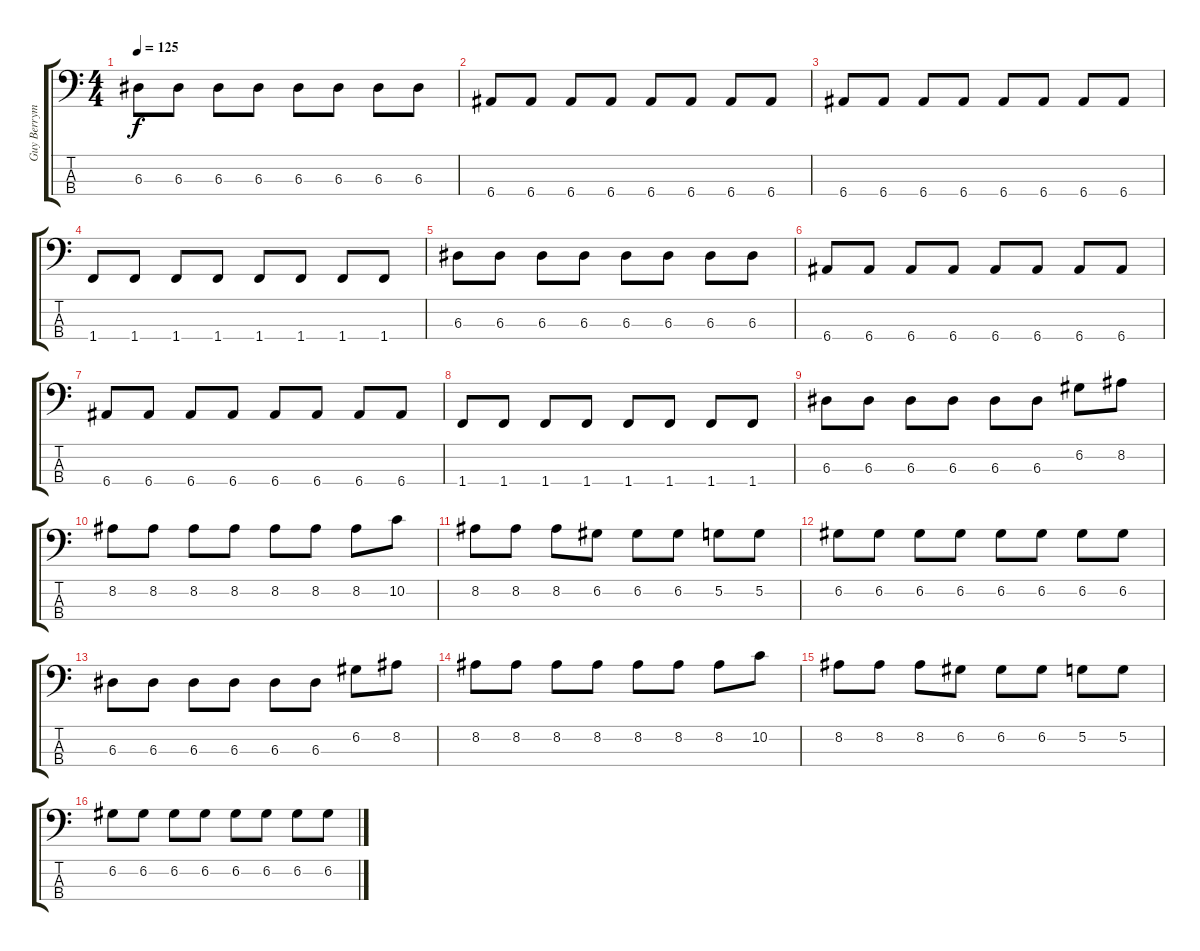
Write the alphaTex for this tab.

\track ("Guy Berryman" "Guy Berrym") {instrument electricbassfinger}
\staff {score tabs}
\tuning (G2 D2 A1 E1) {hide}
\ts (4 4)
\tempo 125
\clef f4
\ks c
6.3.8{dy f} 6.3.8 6.3.8 6.3.8 6.3.8 6.3.8 6.3.8 6.3.8 |
6.4.8 6.4.8 6.4.8 6.4.8 6.4.8 6.4.8 6.4.8 6.4.8 |
6.4.8 6.4.8 6.4.8 6.4.8 6.4.8 6.4.8 6.4.8 6.4.8 |
1.4.8 1.4.8 1.4.8 1.4.8 1.4.8 1.4.8 1.4.8 1.4.8 |
6.3.8 6.3.8 6.3.8 6.3.8 6.3.8 6.3.8 6.3.8 6.3.8 |
6.4.8 6.4.8 6.4.8 6.4.8 6.4.8 6.4.8 6.4.8 6.4.8 |
6.4.8 6.4.8 6.4.8 6.4.8 6.4.8 6.4.8 6.4.8 6.4.8 |
1.4.8 1.4.8 1.4.8 1.4.8 1.4.8 1.4.8 1.4.8 1.4.8 |
6.3.8 6.3.8 6.3.8 6.3.8 6.3.8 6.3.8 6.2.8 8.2.8 |
8.2.8 8.2.8 8.2.8 8.2.8 8.2.8 8.2.8 8.2.8 10.2.8 |
8.2.8 8.2.8 8.2.8 6.2.8 6.2.8 6.2.8 5.2.8 5.2.8 |
6.2.8 6.2.8 6.2.8 6.2.8 6.2.8 6.2.8 6.2.8 6.2.8 |
6.3.8 6.3.8 6.3.8 6.3.8 6.3.8 6.3.8 6.2.8 8.2.8 |
8.2.8 8.2.8 8.2.8 8.2.8 8.2.8 8.2.8 8.2.8 10.2.8 |
8.2.8 8.2.8 8.2.8 6.2.8 6.2.8 6.2.8 5.2.8 5.2.8 |
6.2.8 6.2.8 6.2.8 6.2.8 6.2.8 6.2.8 6.2.8 6.2.8
